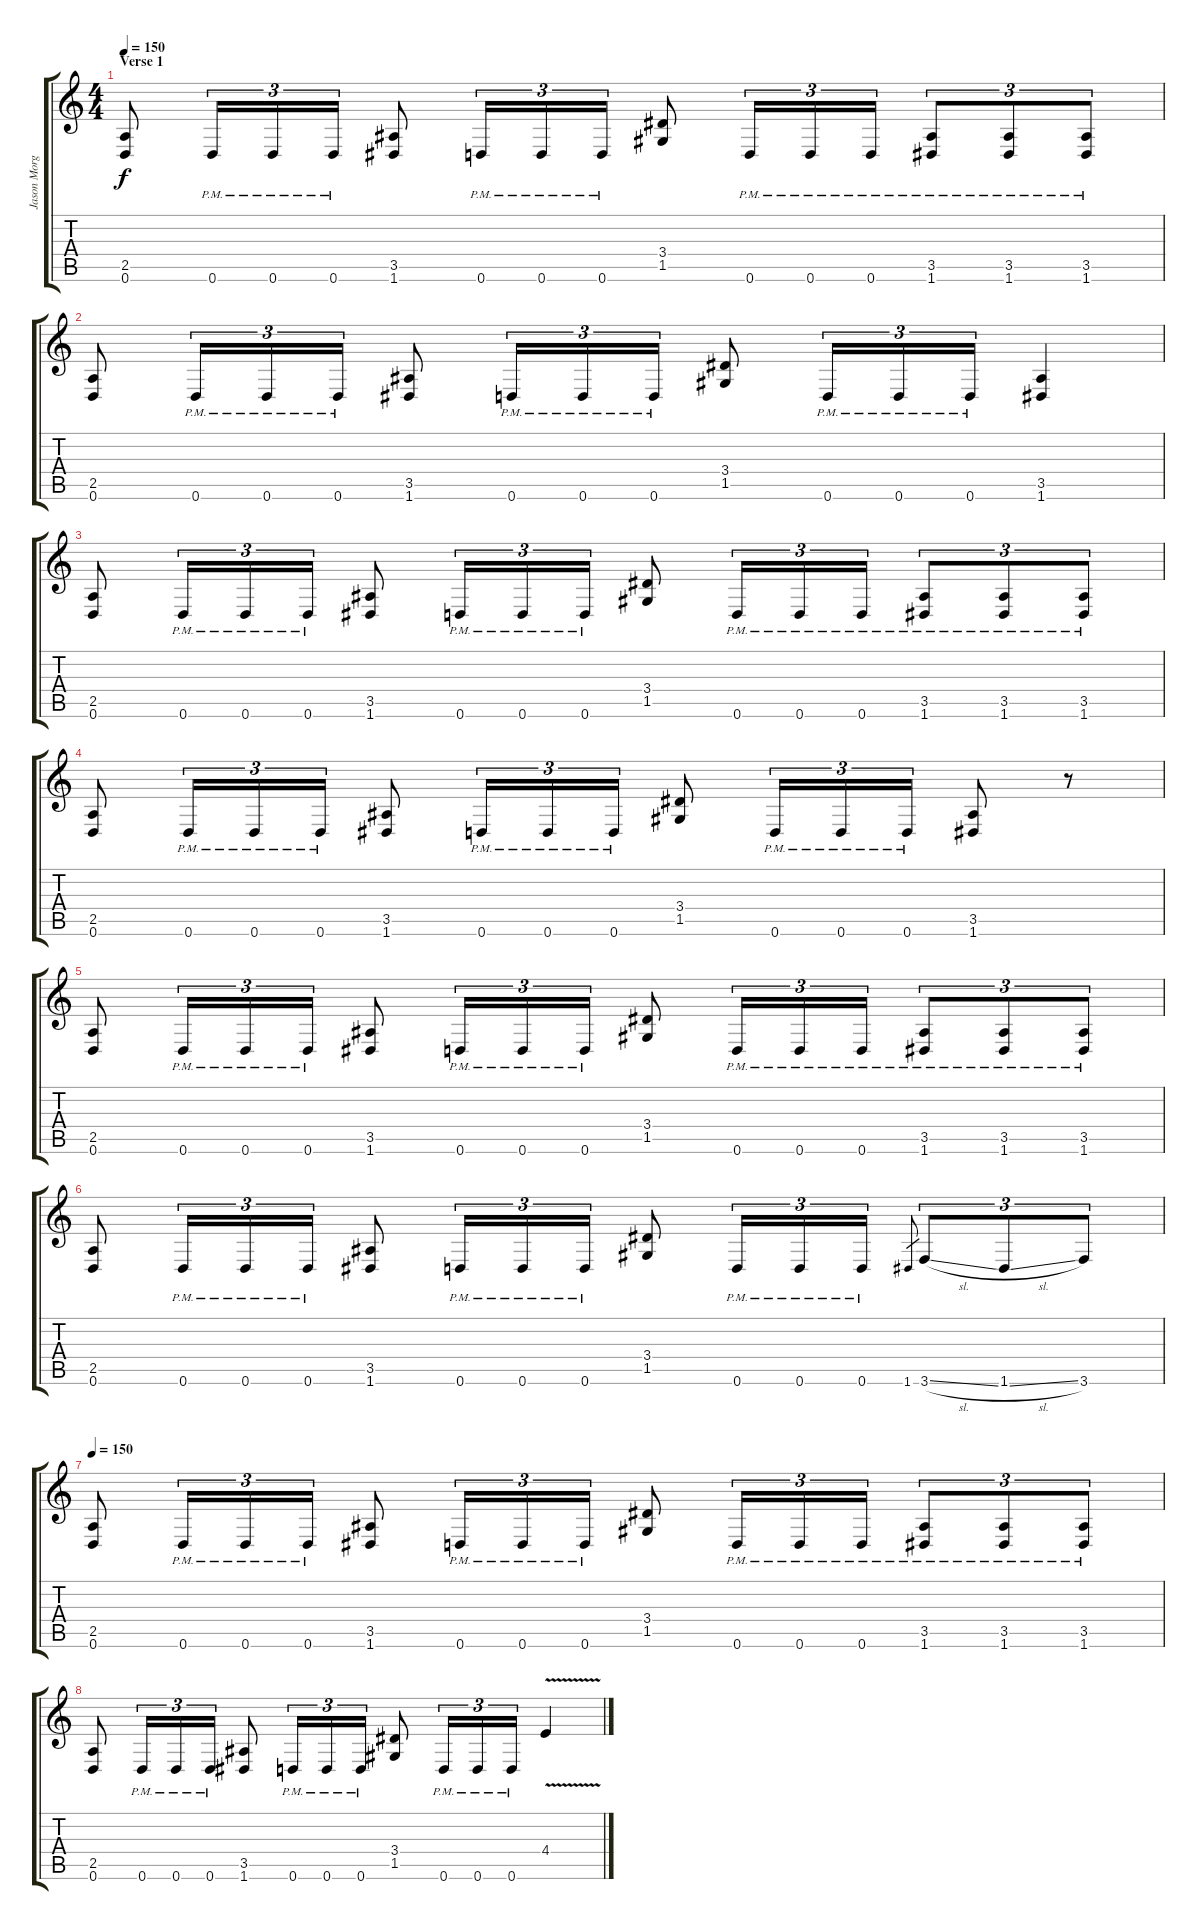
\track ("Jason Morgan" "Jason Morg") {instrument distortionguitar}
\staff {score tabs}
\tuning (D4 A3 F3 C3 G2 D2) {hide}
\ts (4 4)
\section ("" "Verse 1")
\tempo 150
\clef g2
\ks c
(2.5 0.6).8{dy f} 0.6{pm}.16{tu (3 2)} 0.6{pm}.16{tu (3 2)} 0.6{pm}.16{tu (3 2)} (3.5 1.6).8 0.6{pm}.16{tu (3 2)} 0.6{pm}.16{tu (3 2)} 0.6{pm}.16{tu (3 2)} (3.4 1.5).8 0.6{pm}.16{tu (3 2)} 0.6{pm}.16{tu (3 2)} 0.6{pm}.16{tu (3 2)} (3.5{pm} 1.6{pm}).8{tu (3 2)} (3.5{pm} 1.6{pm}).8{tu (3 2)} (3.5{pm} 1.6{pm}).8{tu (3 2)} |
(2.5 0.6).8 0.6{pm}.16{tu (3 2)} 0.6{pm}.16{tu (3 2)} 0.6{pm}.16{tu (3 2)} (3.5 1.6).8 0.6{pm}.16{tu (3 2)} 0.6{pm}.16{tu (3 2)} 0.6{pm}.16{tu (3 2)} (3.4 1.5).8 0.6{pm}.16{tu (3 2)} 0.6{pm}.16{tu (3 2)} 0.6{pm}.16{tu (3 2)} (3.5 1.6).4 |
(2.5 0.6).8 0.6{pm}.16{tu (3 2)} 0.6{pm}.16{tu (3 2)} 0.6{pm}.16{tu (3 2)} (3.5 1.6).8 0.6{pm}.16{tu (3 2)} 0.6{pm}.16{tu (3 2)} 0.6{pm}.16{tu (3 2)} (3.4 1.5).8 0.6{pm}.16{tu (3 2)} 0.6{pm}.16{tu (3 2)} 0.6{pm}.16{tu (3 2)} (3.5{pm} 1.6{pm}).8{tu (3 2)} (3.5{pm} 1.6{pm}).8{tu (3 2)} (3.5{pm} 1.6{pm}).8{tu (3 2)} |
(2.5 0.6).8 0.6{pm}.16{tu (3 2)} 0.6{pm}.16{tu (3 2)} 0.6{pm}.16{tu (3 2)} (3.5 1.6).8 0.6{pm}.16{tu (3 2)} 0.6{pm}.16{tu (3 2)} 0.6{pm}.16{tu (3 2)} (3.4 1.5).8 0.6{pm}.16{tu (3 2)} 0.6{pm}.16{tu (3 2)} 0.6{pm}.16{tu (3 2)} (3.5 1.6).8 r.8 |
(2.5 0.6).8 0.6{pm}.16{tu (3 2)} 0.6{pm}.16{tu (3 2)} 0.6{pm}.16{tu (3 2)} (3.5 1.6).8 0.6{pm}.16{tu (3 2)} 0.6{pm}.16{tu (3 2)} 0.6{pm}.16{tu (3 2)} (3.4 1.5).8 0.6{pm}.16{tu (3 2)} 0.6{pm}.16{tu (3 2)} 0.6{pm}.16{tu (3 2)} (3.5{pm} 1.6{pm}).8{tu (3 2)} (3.5{pm} 1.6{pm}).8{tu (3 2)} (3.5{pm} 1.6{pm}).8{tu (3 2)} |
(2.5 0.6).8 0.6{pm}.16{tu (3 2)} 0.6{pm}.16{tu (3 2)} 0.6{pm}.16{tu (3 2)} (3.5 1.6).8 0.6{pm}.16{tu (3 2)} 0.6{pm}.16{tu (3 2)} 0.6{pm}.16{tu (3 2)} (3.4 1.5).8 0.6{pm}.16{tu (3 2)} 0.6{pm}.16{tu (3 2)} 0.6{pm}.16{tu (3 2)} 1.6.8{gr} 3.6{sl}.8{tu (3 2)} 1.6{sl}.8{tu (3 2)} 3.6.8{tu (3 2)} |
\tempo 150
(2.5 0.6).8 0.6{pm}.16{tu (3 2)} 0.6{pm}.16{tu (3 2)} 0.6{pm}.16{tu (3 2)} (3.5 1.6).8 0.6{pm}.16{tu (3 2)} 0.6{pm}.16{tu (3 2)} 0.6{pm}.16{tu (3 2)} (3.4 1.5).8 0.6{pm}.16{tu (3 2)} 0.6{pm}.16{tu (3 2)} 0.6{pm}.16{tu (3 2)} (3.5{pm} 1.6{pm}).8{tu (3 2)} (3.5{pm} 1.6{pm}).8{tu (3 2)} (3.5{pm} 1.6{pm}).8{tu (3 2)} |
(2.5 0.6).8 0.6{pm}.16{tu (3 2)} 0.6{pm}.16{tu (3 2)} 0.6{pm}.16{tu (3 2)} (3.5 1.6).8 0.6{pm}.16{tu (3 2)} 0.6{pm}.16{tu (3 2)} 0.6{pm}.16{tu (3 2)} (3.4 1.5).8 0.6{pm}.16{tu (3 2)} 0.6{pm}.16{tu (3 2)} 0.6{pm}.16{tu (3 2)} 4.4{v}.4{instrument guitarharmonics}
